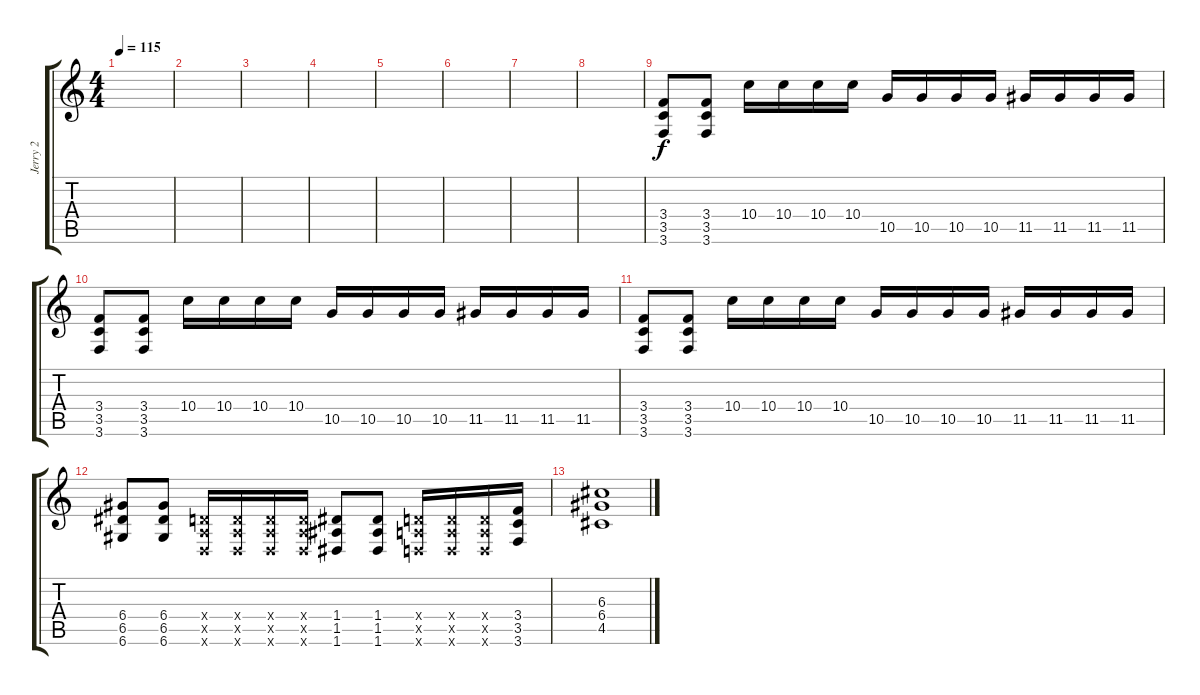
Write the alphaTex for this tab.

\track ("Jerry 2" "Jerry 2") {instrument overdrivenguitar}
\staff {score tabs}
\tuning (E4 B3 G3 D3 A2 D2) {hide}
\ts (4 4)
\tempo 115
\clef g2
\ks c
|
|
|
|
|
|
|
|
(3.4 3.5 3.6).8 (3.4 3.5 3.6).8 10.4.16 10.4.16 10.4.16 10.4.16 10.5.16 10.5.16 10.5.16 10.5.16 11.5.16 11.5.16 11.5.16 11.5.16 |
(3.4 3.5 3.6).8 (3.4 3.5 3.6).8 10.4.16 10.4.16 10.4.16 10.4.16 10.5.16 10.5.16 10.5.16 10.5.16 11.5.16 11.5.16 11.5.16 11.5.16 |
(3.4 3.5 3.6).8 (3.4 3.5 3.6).8 10.4.16 10.4.16 10.4.16 10.4.16 10.5.16 10.5.16 10.5.16 10.5.16 11.5.16 11.5.16 11.5.16 11.5.16 |
(6.4 6.5 6.6).8 (6.4 6.5 6.6).8 (0.4{x} 0.5{x} 0.6{x}).16 (0.4{x} 0.5{x} 0.6{x}).16 (0.4{x} 0.5{x} 0.6{x}).16 (0.4{x} 0.5{x} 0.6{x}).16 (1.4 1.5 1.6).8 (1.4 1.5 1.6).8 (0.4{x} 0.5{x} 0.6{x}).16 (0.4{x} 0.5{x} 0.6{x}).16 (0.4{x} 0.5{x} 0.6{x}).16 (3.4 3.5 3.6).16 |
(6.3 6.4 4.5).1
